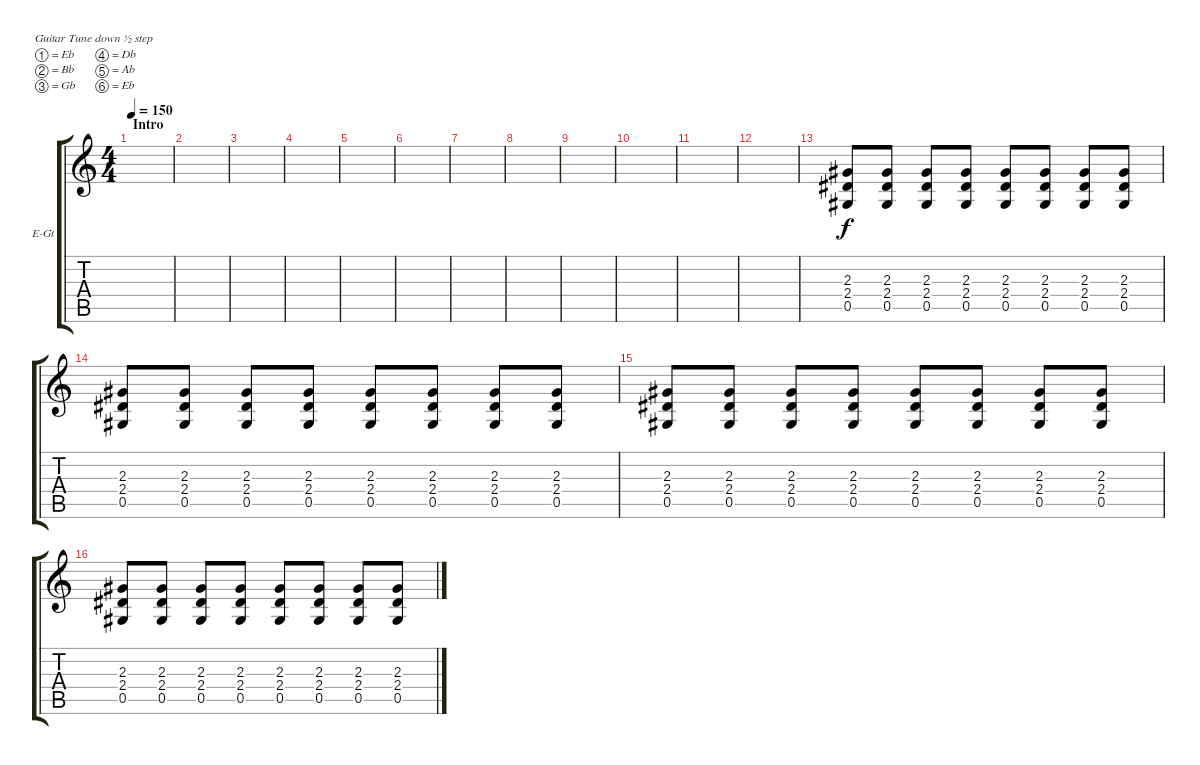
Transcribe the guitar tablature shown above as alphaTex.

\defaultSystemsLayout 4
\bracketExtendMode groupsimilarinstruments
\firstSystemTrackNameOrientation horizontal
\otherSystemsTrackNameOrientation horizontal
\track ("Electric Guitar" "E-Gt") {instrument distortionguitar}
\staff {score tabs}
\tuning (Eb4 Bb3 Gb3 Db3 Ab2 Eb2)
\ts (4 4)
\section ("" "Intro")
\tempo 150
\clef g2
\scale
0.485477
\ks c
|
\scale
0.257261 |
\scale
0.257261 |
\scale
0.333333 |
\scale
0.333333 |
\scale
0.333333 |
\scale
0.333333 |
\scale
0.333333 |
\scale
0.333333 |
\scale
0.333333 |
\scale
0.333333 |
\scale
0.333333 |
\scale
0.333333 (0.5 2.4 2.3).8 (0.5 2.4 2.3).8 (0.5 2.4 2.3).8 (0.5 2.4 2.3).8 (0.5 2.4 2.3).8 (0.5 2.4 2.3).8 (0.5 2.4 2.3).8 (0.5 2.4 2.3).8 |
\scale
0.333333 (0.5 2.4 2.3).8 (0.5 2.4 2.3).8 (0.5 2.4 2.3).8 (0.5 2.4 2.3).8 (0.5 2.4 2.3).8 (0.5 2.4 2.3).8 (0.5 2.4 2.3).8 (0.5 2.4 2.3).8 |
\scale
0.333333 (0.5 2.4 2.3).8 (0.5 2.4 2.3).8 (0.5 2.4 2.3).8 (0.5 2.4 2.3).8 (0.5 2.4 2.3).8 (0.5 2.4 2.3).8 (0.5 2.4 2.3).8 (0.5 2.4 2.3).8 |
\scale
0.333333 (0.5 2.4 2.3).8 (0.5 2.4 2.3).8 (0.5 2.4 2.3).8 (0.5 2.4 2.3).8 (0.5 2.4 2.3).8 (0.5 2.4 2.3).8 (0.5 2.4 2.3).8 (0.5 2.4 2.3).8
